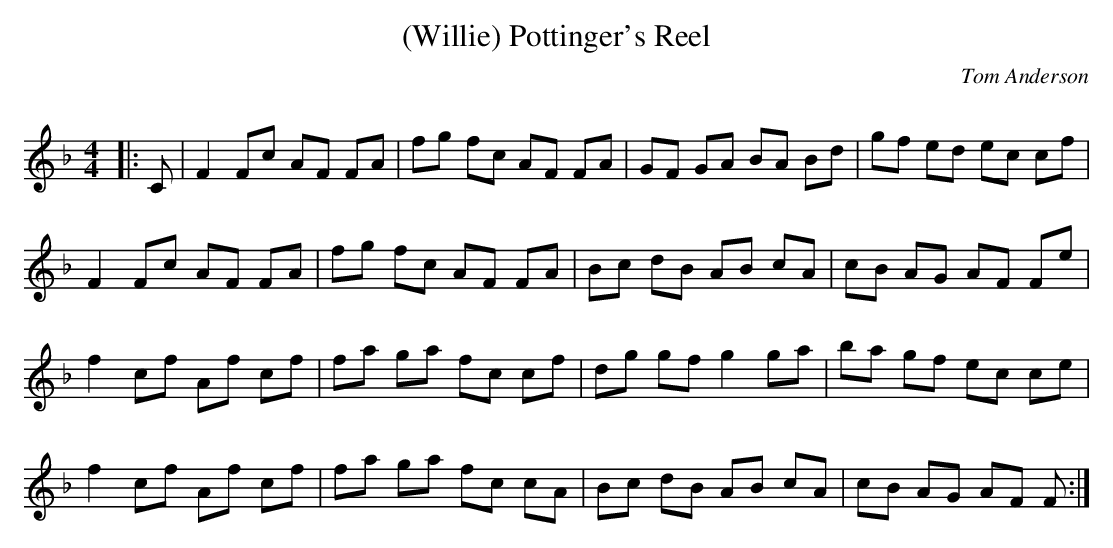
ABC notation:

X:1
T: (Willie) Pottinger's Reel
C:Tom Anderson
Q: 232
K:F
M:4/4
L:1/8
|:C|F2 Fc AF FA|fg fc AF FA|GF GA BA Bd|gf ed ec cf|
F2 Fc AF FA|fg fc AF FA|Bc dB AB cA|cB AG AF Fe|
f2 cf Af cf|fa ga fc cf|dg gf g2 ga|ba gf ec ce|
f2 cf Af cf|fa ga fc cA|Bc dB AB cA|cB AG AF F:|
